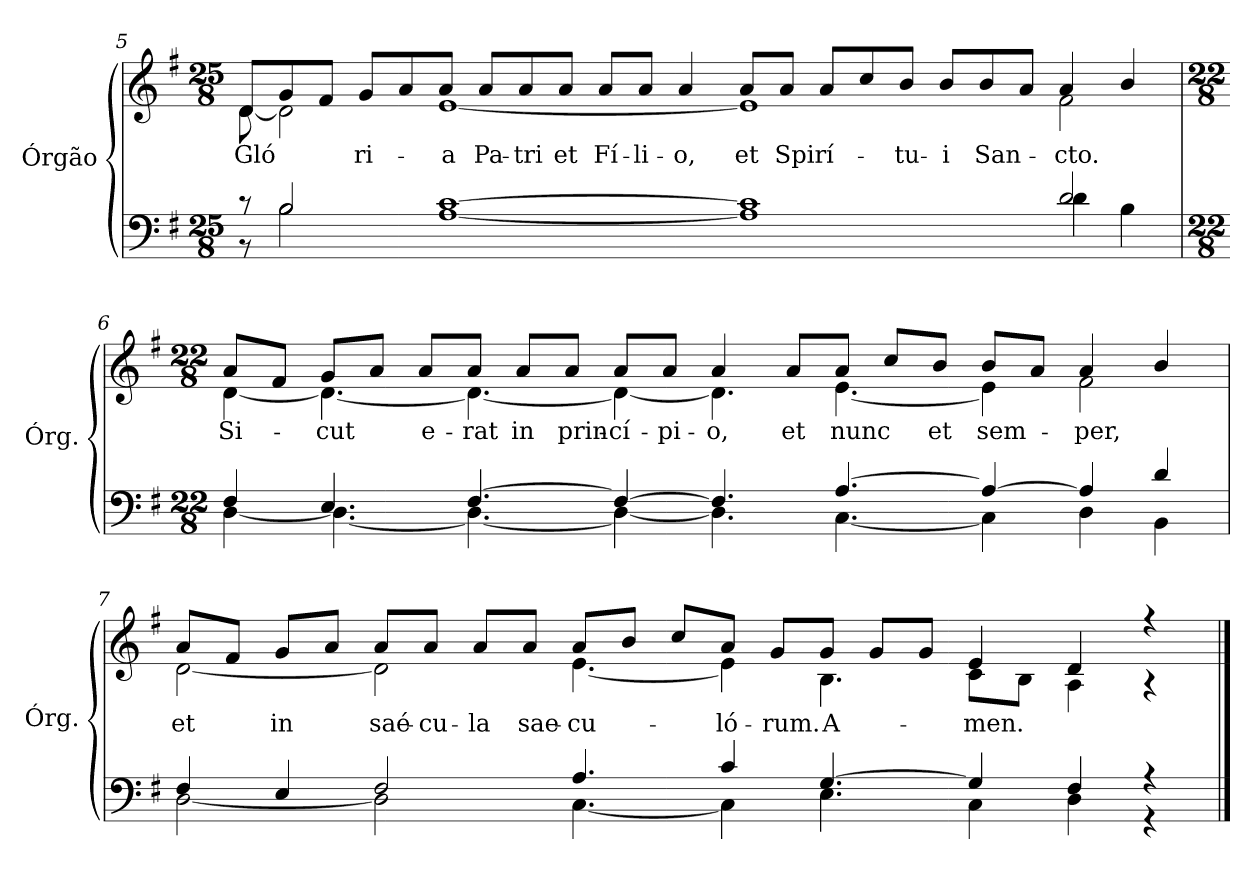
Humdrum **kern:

**kern	**kern	**text
*part1	*part1	*part1
*staff2	*staff1	*staff1
*I"Órgão	*	*
*I'Órg.	*	*
!!LO:PB:g=z
*clefF4	*clefG2	*
*k[f#]	*k[f#]	*
*G:	*G:	*
*M25/8	*M25/8	*
=5	=5	=5
*^	*	*
!	!	!	!LO:LY:b:color=#000000
*	*	*^	*
8r	8r	8di/L	[<8di\	Gló
2Bi/	2Bi\	8gi/	2di\]	.
.	.	8f#i/J	.	.
!	!	!	!	!LO:LY:b:color=#000000
.	.	8gi/L	.	ri-
.	.	8ai/	.	.
!	!	!	!	!LO:LY:b:color=#000000
[>1ci	[<1Ai	8ai/J	[<1ei	-a
!	!	!	!	!LO:LY:b:color=#000000
.	.	8ai/L	.	Pa-
!	!	!	!	!LO:LY:b:color=#000000
.	.	8ai/	.	-tri
!	!	!	!	!LO:LY:b:color=#000000
.	.	8ai/J	.	et
!	!	!	!	!LO:LY:b:color=#000000
.	.	8ai/L	.	Fí-
!	!	!	!	!LO:LY:b:color=#000000
.	.	8ai/J	.	-li-
!	!	!	!	!LO:LY:b:color=#000000
.	.	4ai/	.	-o,
!	!	!	!	!LO:LY:b:color=#000000
1ci]	1Ai]	8ai/L	1ei]	et
!	!	!	!	!LO:LY:b:color=#000000
.	.	8ai/J	.	Spirí-
.	.	8ai/L	.	.
.	.	8cci/	.	.
!	!	!	!	!LO:LY:b:color=#000000
.	.	8bi/J	.	-tu-
!	!	!	!	!LO:LY:b:color=#000000
.	.	8bi/L	.	-i
!	!	!	!	!LO:LY:b:color=#000000
.	.	8bi/	.	San-
.	.	8ai/J	.	.
!	!	!	!	!LO:LY:b:color=#000000
2di/	4di\	4ai/	2f#i\	-cto.
.	4Bi\	4bi/	.	.
!!LO:LB:g=z	!!
=6	=6	=6	=6	=6
*M22/8	*	*M22/8	*	*
!	!	!	!	!LO:LY:b:color=#000000
4F#i/	[<4Di\	8ai/L	[<4di\	Si-
.	.	8f#i/J	.	.
!	!	!	!	!LO:LY:b:color=#000000
4.Ei/	4.Di\_<	8gi/L	4.di\_<	-cut
.	.	8ai/J	.	.
!	!	!	!	!LO:LY:b:color=#000000
.	.	8ai/L	.	e-
!	!	!	!	!LO:LY:b:color=#000000
[>4.F#i/	4.Di\_<	8ai/J	4.di\_<	-rat
!	!	!	!	!LO:LY:b:color=#000000
.	.	8ai/L	.	in
!	!	!	!	!LO:LY:b:color=#000000
.	.	8ai/J	.	prin-
!	!	!	!	!LO:LY:b:color=#000000
4F#i/_>	4Di\_<	8ai/L	4di\_<	-cí-
!	!	!	!	!LO:LY:b:color=#000000
.	.	8ai/J	.	-pi-
!	!	!	!	!LO:LY:b:color=#000000
4.F#i/]	4.Di\]	4ai/	4.di\]	-o,
!	!	!	!	!LO:LY:b:color=#000000
.	.	8ai/L	.	et
!	!	!	!	!LO:LY:b:color=#000000
[>4.Ai/	[<4.Ci\	8ai/J	[<4.ei\	nunc
.	.	8cci/L	.	.
!	!	!	!	!LO:LY:b:color=#000000
.	.	8bi/J	.	et
!	!	!	!	!LO:LY:b:color=#000000
4Ai/_>	4Ci\]	8bi/L	4ei\]	sem-
.	.	8ai/J	.	.
!	!	!	!	!LO:LY:b:color=#000000
4Ai/]	4Di\	4ai/	2f#i\	-per,
4di/	4BBi\	4bi/	.	.
!!LO:LB:g=z	!!
=7	=7	=7	=7	=7
!	!	!	!	!LO:LY:b:color=#000000
4F#i/	[<2Di\	8ai/L	[<2di\	et
.	.	8f#i/J	.	.
!	!	!	!	!LO:LY:b:color=#000000
4Ei/	.	8gi/L	.	in
.	.	8ai/J	.	.
!	!	!	!	!LO:LY:b:color=#000000
2F#i/	2Di\]	8ai/L	2di\]	saé-
!	!	!	!	!LO:LY:b:color=#000000
.	.	8ai/J	.	-cu-
!	!	!	!	!LO:LY:b:color=#000000
.	.	8ai/L	.	-la
!	!	!	!	!LO:LY:b:color=#000000
.	.	8ai/J	.	sae-
!	!	!	!	!LO:LY:b:color=#000000
4.Ai/	[<4.Ci\	8ai/L	[<4.ei\	-cu-
.	.	8bi/J	.	.
.	.	8cci/L	.	.
!	!	!	!	!LO:LY:b:color=#000000
4ci/	4Ci\]	8ai/J	4ei\]	-ló-
!	!	!	!	!LO:LY:b:color=#000000
.	.	8gi/L	.	-rum.
!	!	!	!	!LO:LY:b:color=#000000
[>4.Gi/	4.Ei\	8gi/J	4.Bi\	A-
.	.	8gi/L	.	.
.	.	8gi/J	.	.
!	!	!	!	!LO:LY:b:color=#000000
4Gi/]	4Ci\	4ei/	8ci\L	-men.
.	.	.	8Bi\J	.
4F#i/	4Di\	4di/	4Ai\	.
4r	4r	4r	4r	.
*v	*v	*	*	*
*	*v	*v	*
==	==	==
*-	*-	*-
